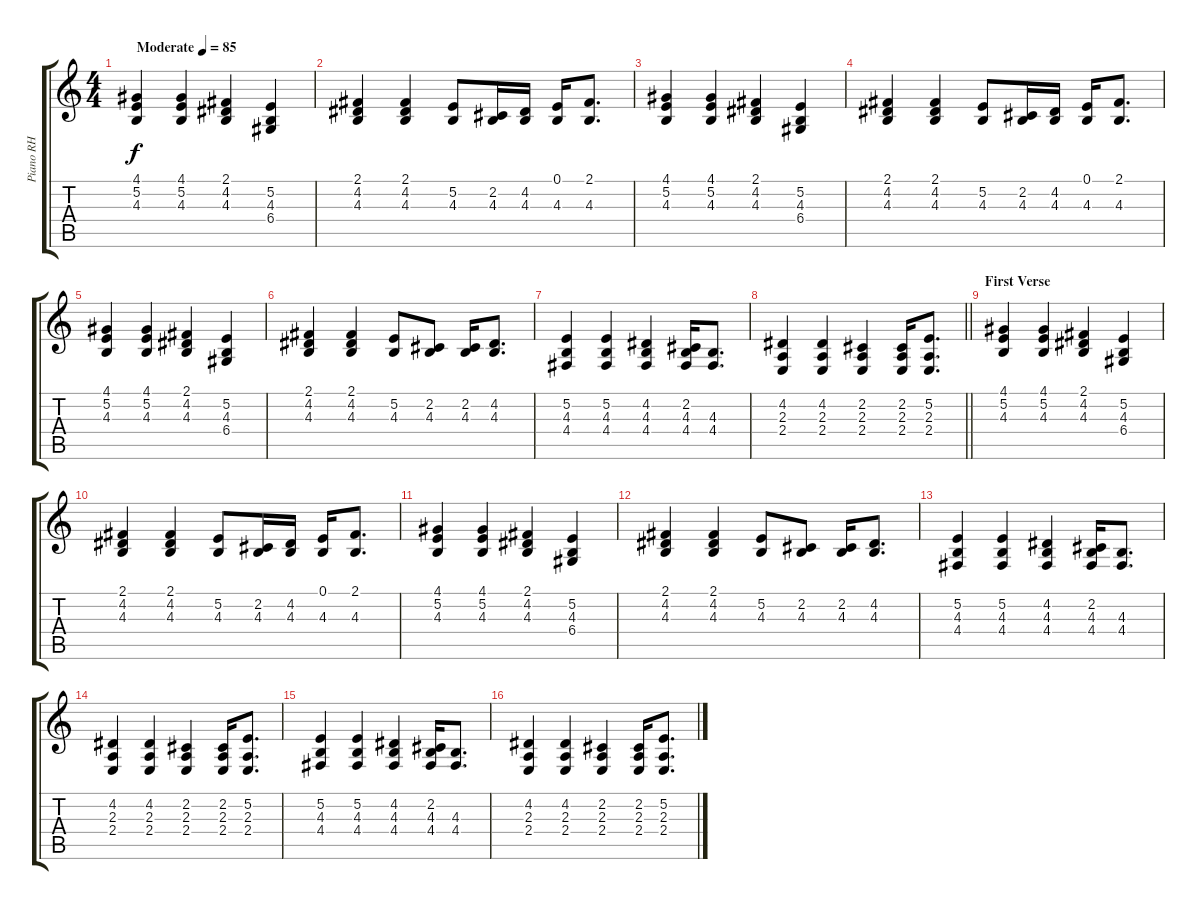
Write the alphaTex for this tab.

\track ("Piano RH" "Piano RH") {instrument brightacousticpiano}
\staff {score tabs}
\tuning (E4 B3 G3 D3 A2 E2) {hide}
\ts (4 4)
\tempo (85 "Moderate")
\clef g2
\ks c
(4.1 5.2 4.3).4{dy f instrument brightacousticpiano} (4.1 5.2 4.3).4 (2.1 4.2 4.3).4 (5.2 4.3 6.4).4 |
(2.1 4.2 4.3).4 (2.1 4.2 4.3).4 (5.2 4.3).8 (2.2 4.3).16 (4.2 4.3).16 (0.1 4.3).16 (2.1 4.3).8{d} |
(4.1 5.2 4.3).4 (4.1 5.2 4.3).4 (2.1 4.2 4.3).4 (5.2 4.3 6.4).4 |
(2.1 4.2 4.3).4 (2.1 4.2 4.3).4 (5.2 4.3).8 (2.2 4.3).16 (4.2 4.3).16 (0.1 4.3).16 (2.1 4.3).8{d} |
(4.1 5.2 4.3).4 (4.1 5.2 4.3).4 (2.1 4.2 4.3).4 (5.2 4.3 6.4).4 |
(2.1 4.2 4.3).4 (2.1 4.2 4.3).4 (5.2 4.3).8 (2.2 4.3).8 (2.2 4.3).16 (4.2 4.3).8{d} |
(5.2 4.3 4.4).4 (5.2 4.3 4.4).4 (4.2 4.3 4.4).4 (2.2 4.3 4.4).16 (4.3 4.4).8{d} |
\barLineRight lightlight
(4.2 2.3 2.4).4 (4.2 2.3 2.4).4 (2.2 2.3 2.4).4 (2.2 2.3 2.4).16 (5.2 2.3 2.4).8{d} |
\section ("" "First Verse")
(4.1 5.2 4.3).4 (4.1 5.2 4.3).4 (2.1 4.2 4.3).4 (5.2 4.3 6.4).4 |
(2.1 4.2 4.3).4 (2.1 4.2 4.3).4 (5.2 4.3).8 (2.2 4.3).16 (4.2 4.3).16 (0.1 4.3).16 (2.1 4.3).8{d} |
(4.1 5.2 4.3).4 (4.1 5.2 4.3).4 (2.1 4.2 4.3).4 (5.2 4.3 6.4).4 |
(2.1 4.2 4.3).4 (2.1 4.2 4.3).4 (5.2 4.3).8 (2.2 4.3).8 (2.2 4.3).16 (4.2 4.3).8{d} |
(5.2 4.3 4.4).4 (5.2 4.3 4.4).4 (4.2 4.3 4.4).4 (2.2 4.3 4.4).16 (4.3 4.4).8{d} |
(4.2 2.3 2.4).4 (4.2 2.3 2.4).4 (2.2 2.3 2.4).4 (2.2 2.3 2.4).16 (5.2 2.3 2.4).8{d} |
(5.2 4.3 4.4).4 (5.2 4.3 4.4).4 (4.2 4.3 4.4).4 (2.2 4.3 4.4).16 (4.3 4.4).8{d} |
(4.2 2.3 2.4).4 (4.2 2.3 2.4).4 (2.2 2.3 2.4).4 (2.2 2.3 2.4).16 (5.2 2.3 2.4).8{d}
